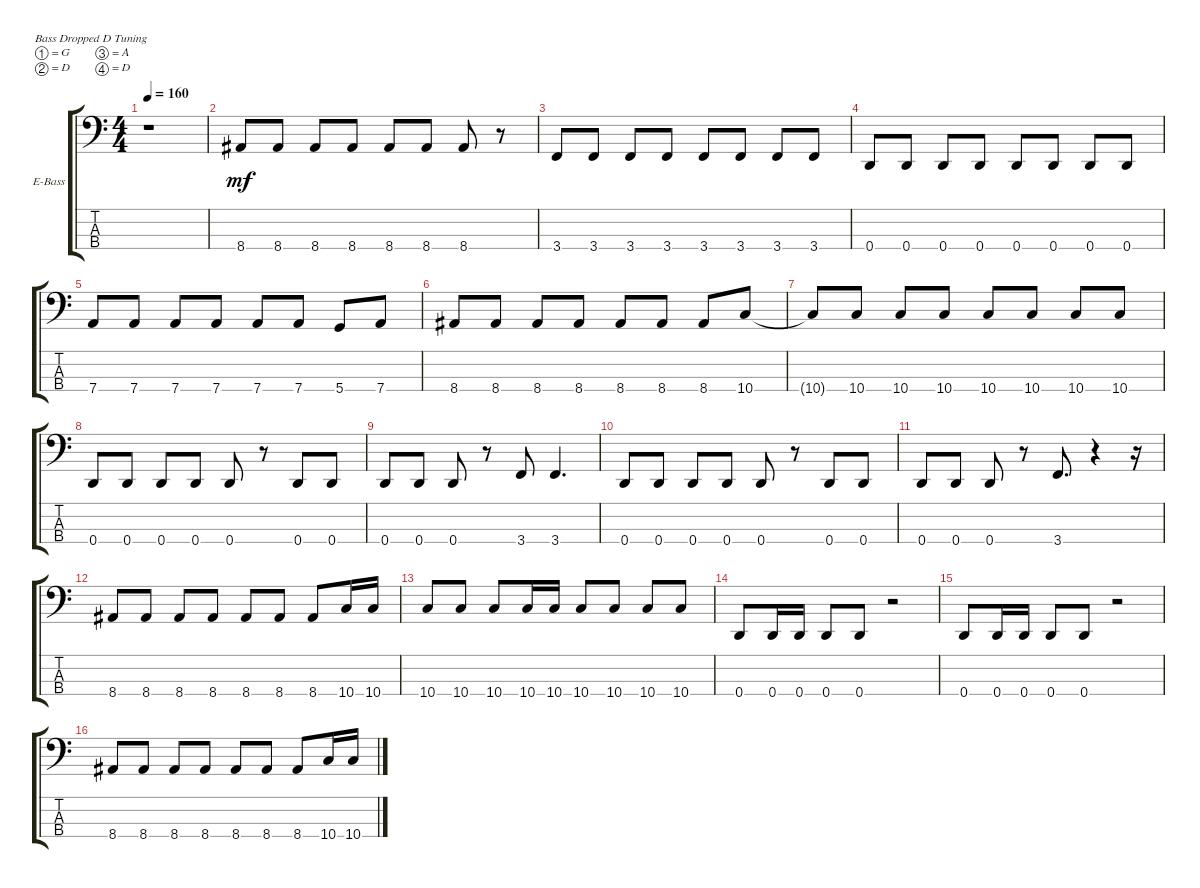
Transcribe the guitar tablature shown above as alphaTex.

\bracketExtendMode groupsimilarinstruments
\firstSystemTrackNameOrientation horizontal
\otherSystemsTrackNameOrientation horizontal
\track ("Bass" "E-Bass") {instrument electricbassfinger}
\staff {score tabs}
\tuning (G2 D2 A1 D1)
\ts (4 4)
\tempo 160
\clef f4
\ks c
r.1{dy mf} |
8.4.8 8.4.8 8.4.8 8.4.8 8.4.8 8.4.8 8.4.8 r.8 |
3.4.8 3.4.8 3.4.8 3.4.8 3.4.8 3.4.8 3.4.8 3.4.8 |
0.4.8 0.4.8 0.4.8 0.4.8 0.4.8 0.4.8 0.4.8 0.4.8 |
7.4.8 7.4.8 7.4.8 7.4.8 7.4.8 7.4.8 5.4.8 7.4.8 |
8.4.8 8.4.8 8.4.8 8.4.8 8.4.8 8.4.8 8.4.8 10.4.8 |
10.4{t}.8 10.4.8 10.4.8 10.4.8 10.4.8 10.4.8 10.4.8 10.4.8 |
0.4.8 0.4.8 0.4.8 0.4.8 0.4.8 r.8 0.4.8 0.4.8 |
0.4.8 0.4.8 0.4.8 r.8 3.4.8 3.4.4{d} |
0.4.8 0.4.8 0.4.8 0.4.8 0.4.8 r.8 0.4.8 0.4.8 |
0.4.8 0.4.8 0.4.8 r.8 3.4.8{d} r.4 r.16 |
8.4.8 8.4.8 8.4.8 8.4.8 8.4.8 8.4.8 8.4.8 10.4.16 10.4.16 |
10.4.8 10.4.8 10.4.8 10.4.16 10.4.16 10.4.8 10.4.8 10.4.8 10.4.8 |
0.4.8 0.4.16 0.4.16 0.4.8 0.4.8 r.2 |
0.4.8 0.4.16 0.4.16 0.4.8 0.4.8 r.2 |
8.4.8 8.4.8 8.4.8 8.4.8 8.4.8 8.4.8 8.4.8 10.4.16 10.4.16
